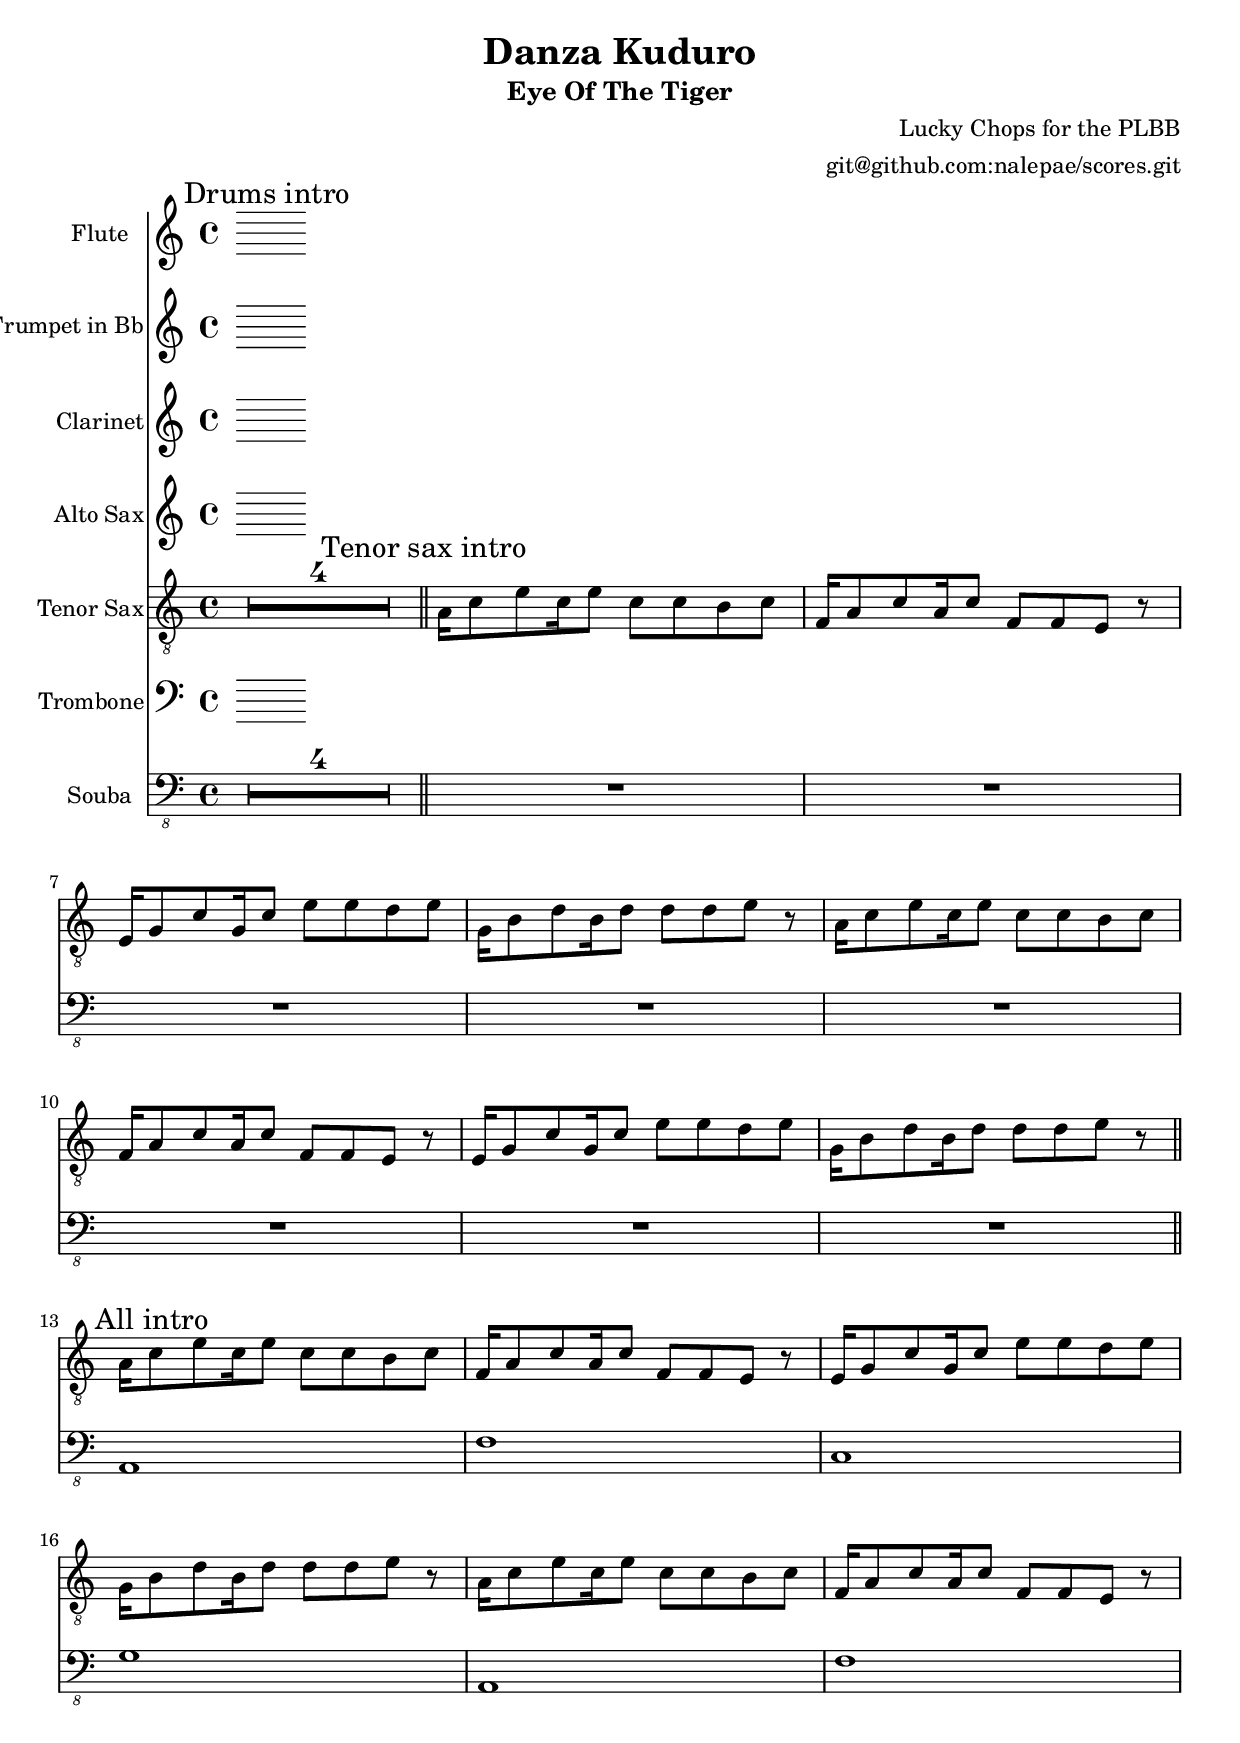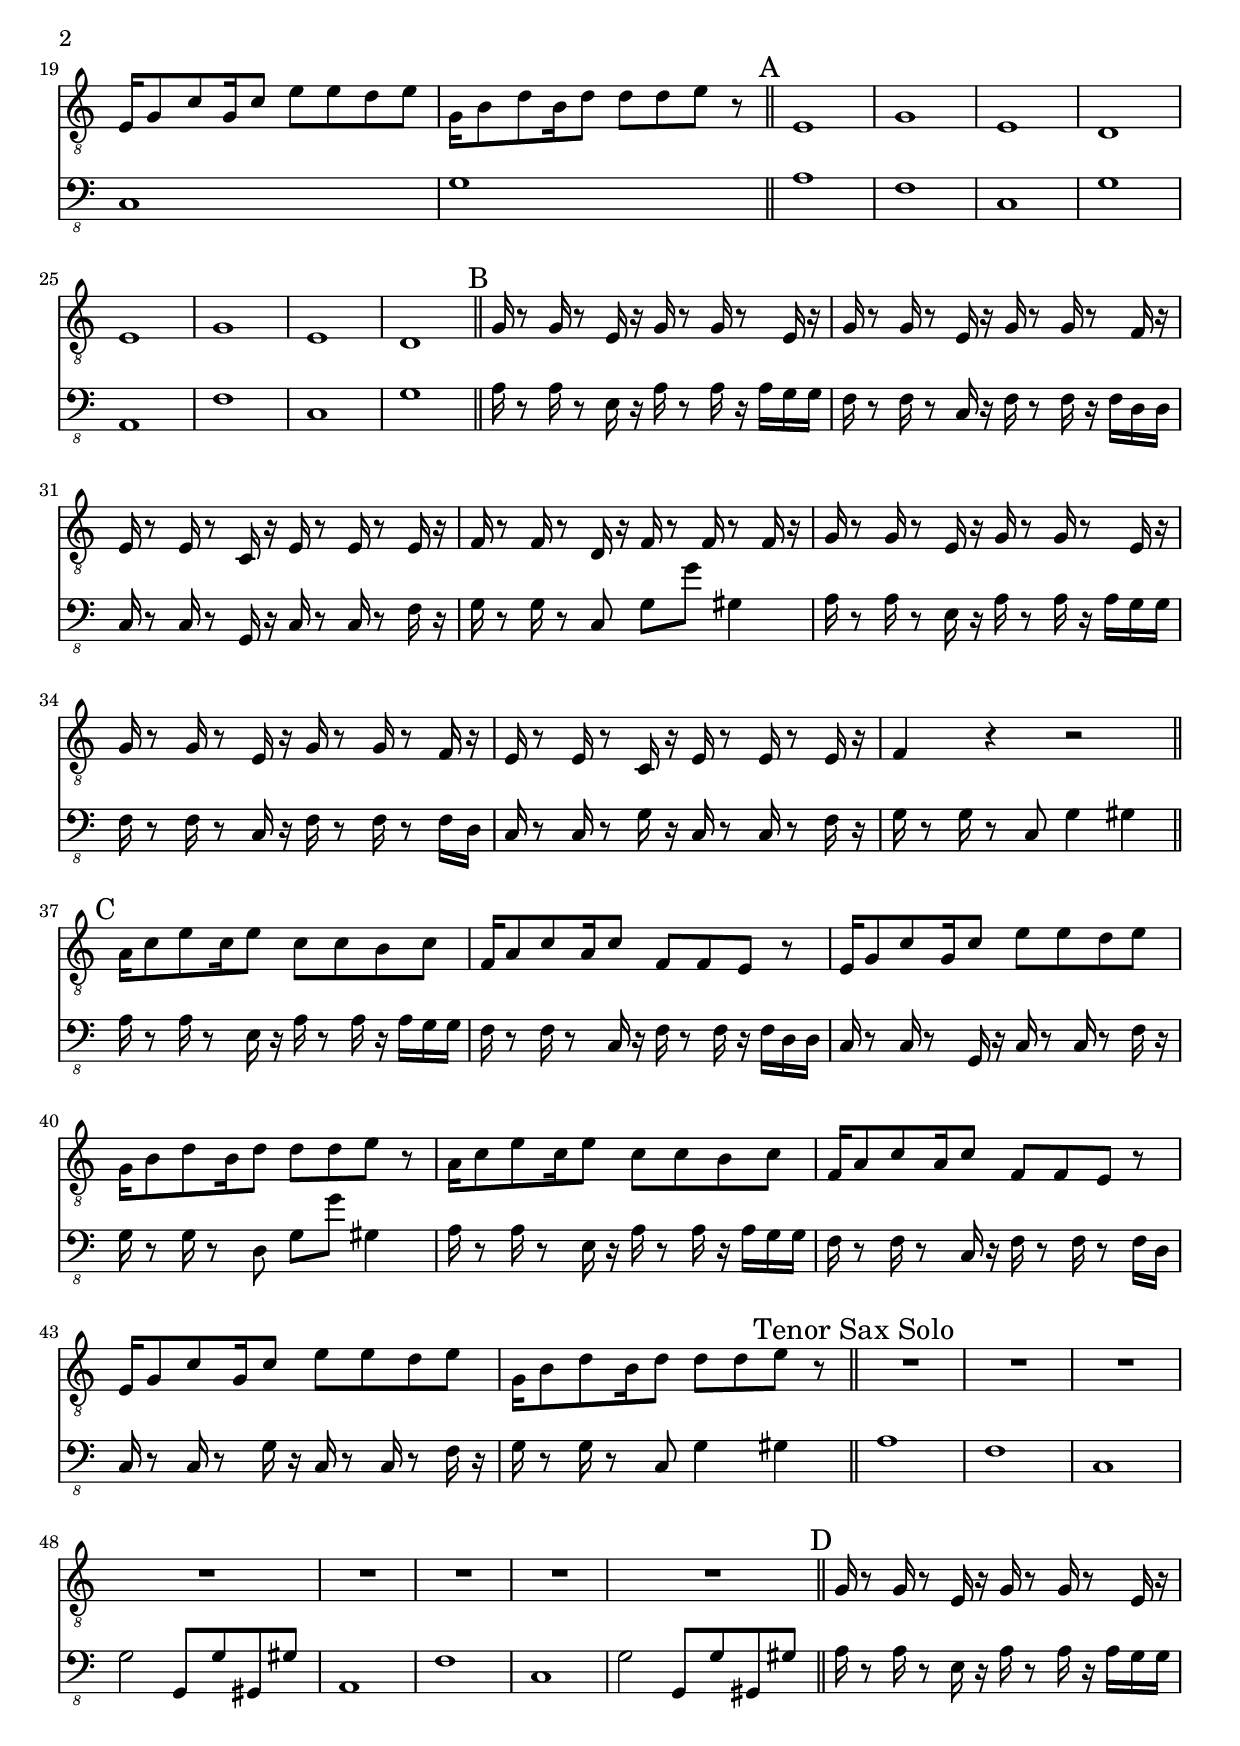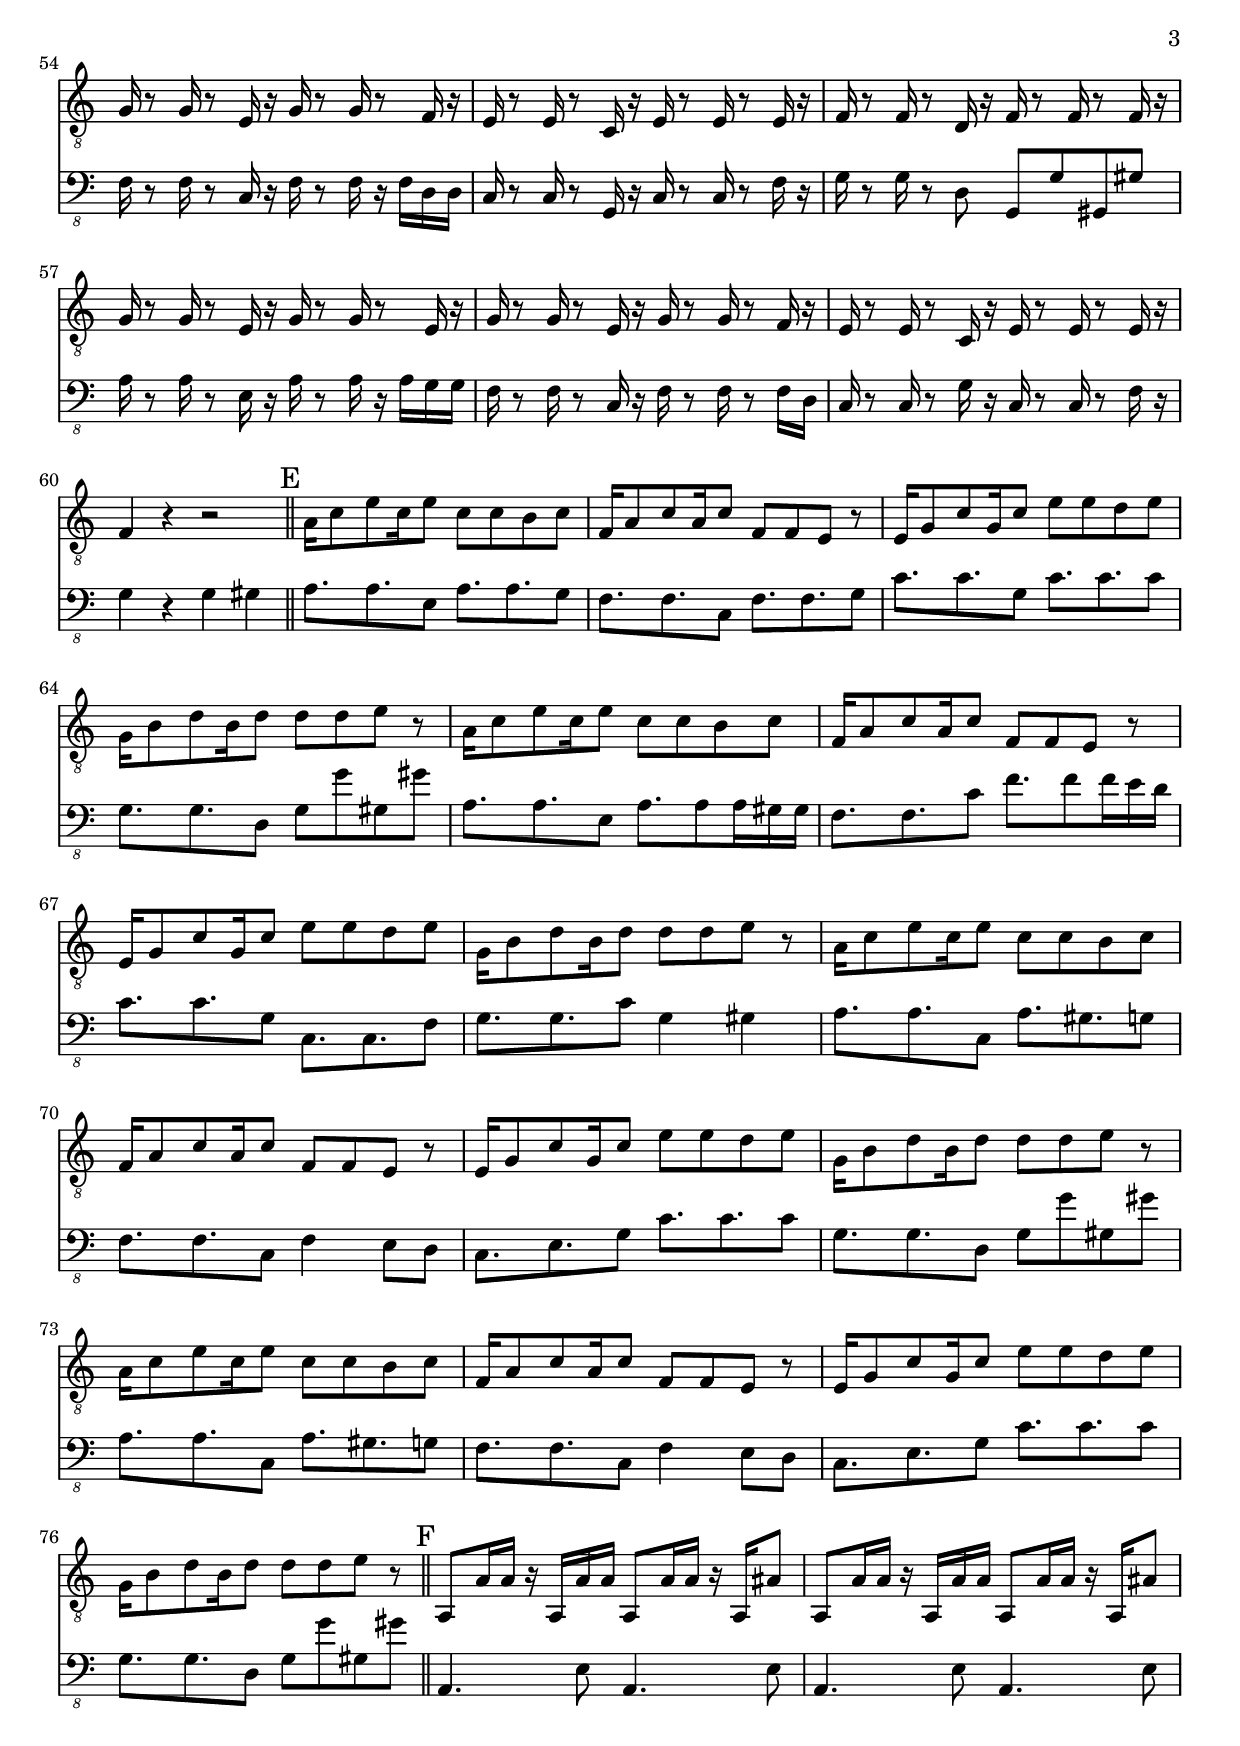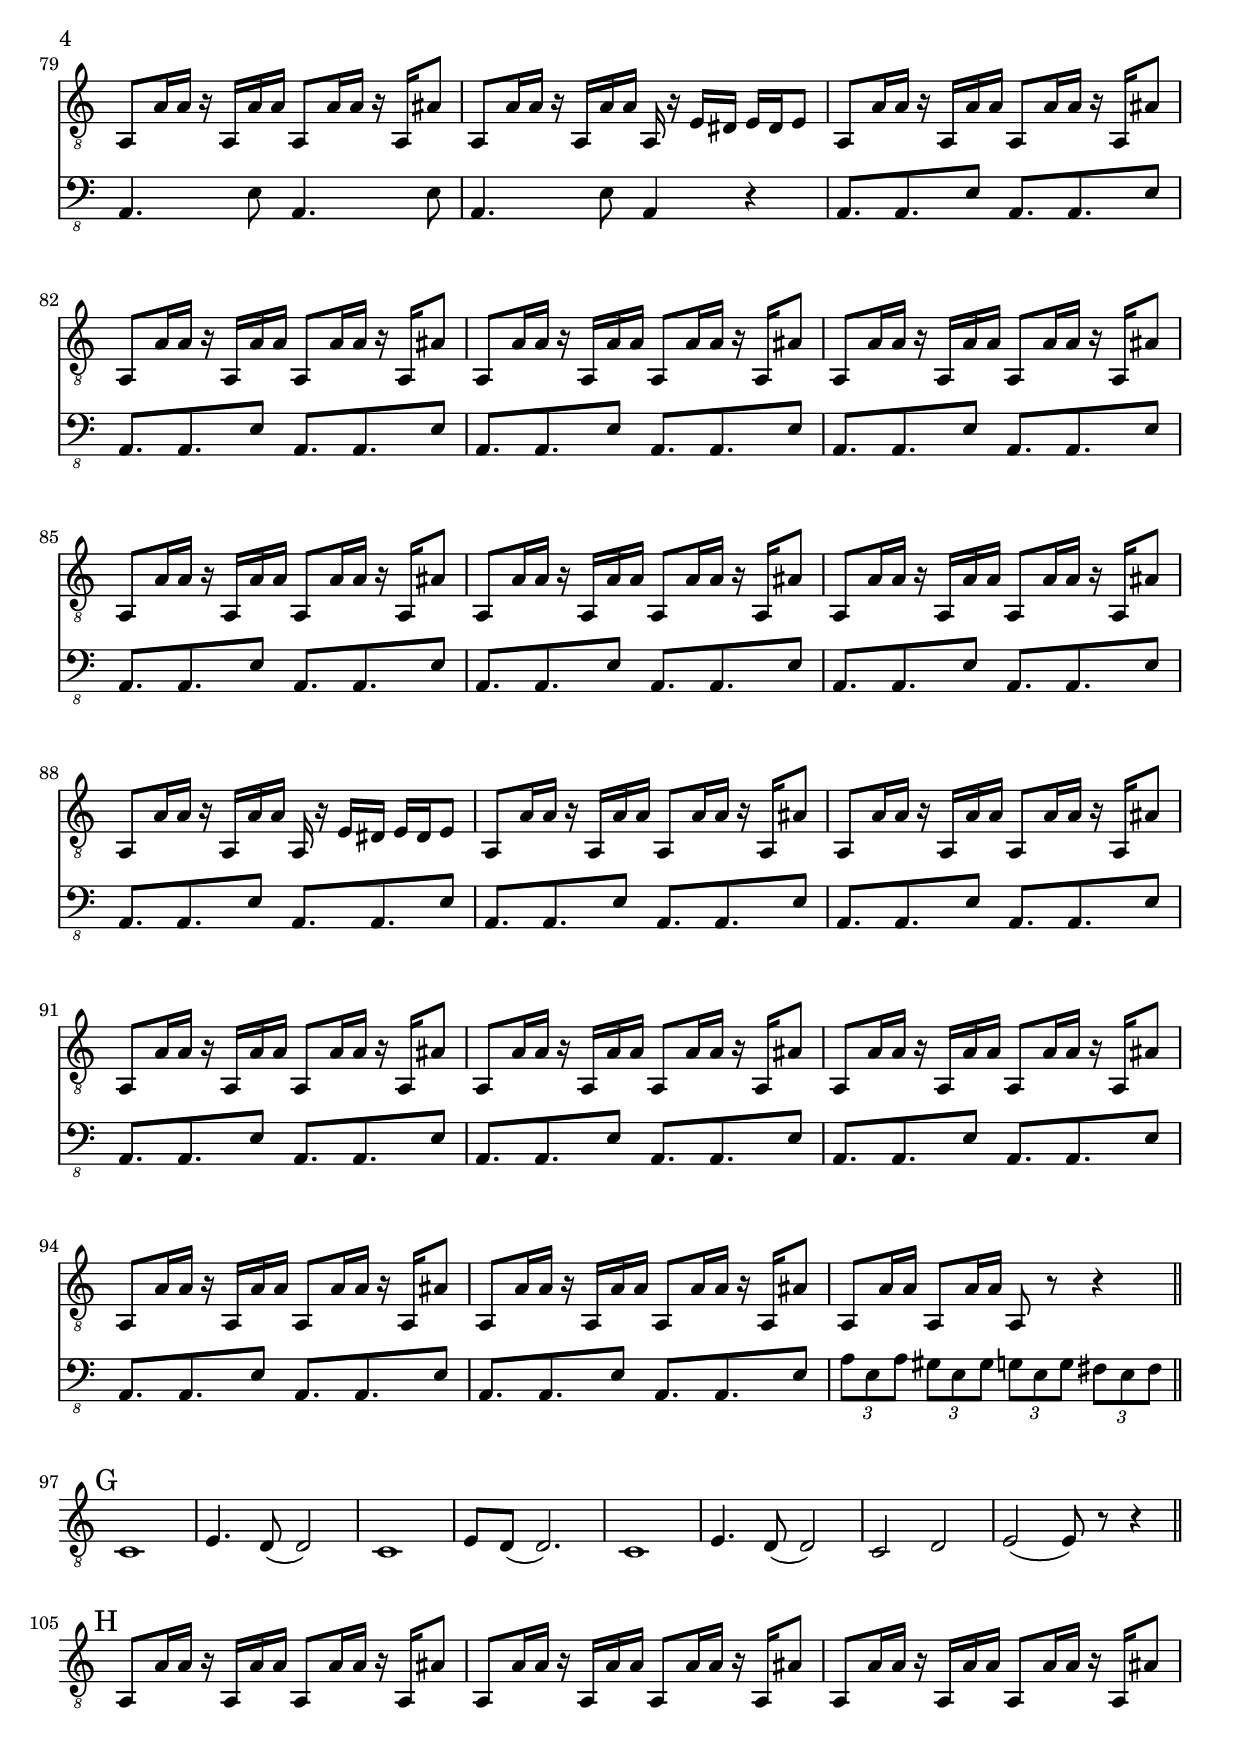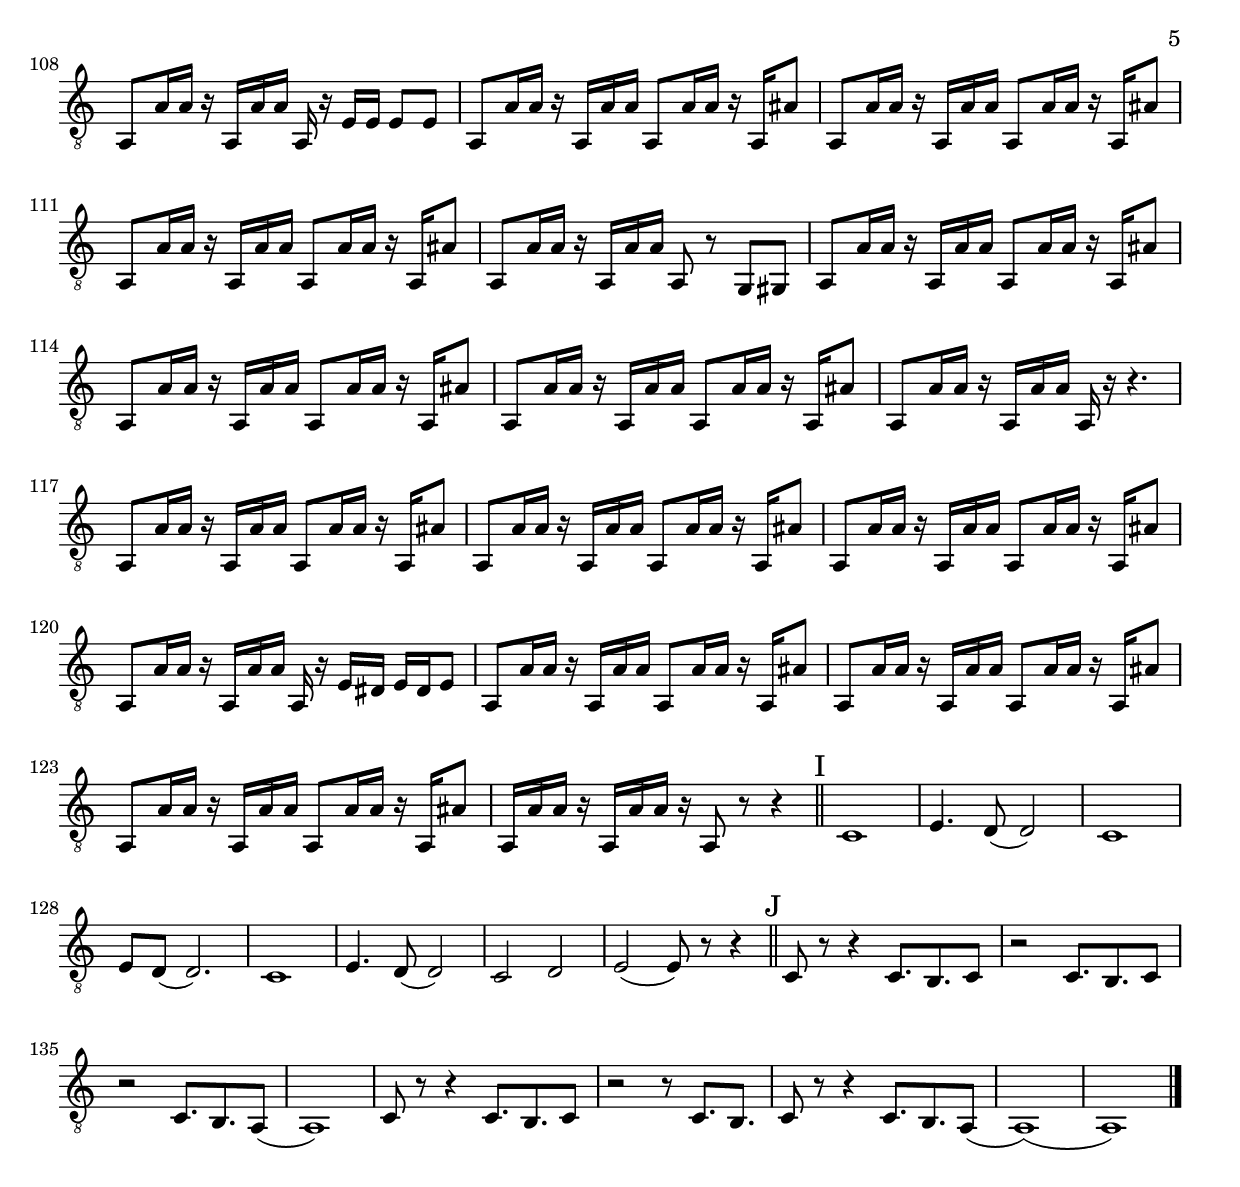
\version "2.18.2"

\header {
  title = "Danza Kuduro"
  subtitle = "Eye Of The Tiger"
  composer = "Lucky Chops for the PLBB"
  arranger = "git@github.com:nalepae/scores.git"
}

global = {
  \key a \minor
  \time 4/4
}

flute = \relative c'' {
  \global
  % Music follows here.
}

trumpetBb = \relative c'' {
  \global
  % Music follows here.
}

clarinet = \relative c'' {
  \global
  % Music follows here.
}

altoSax = \relative c'' {
  \global
  % Music follows here.
}

tenorSax = \relative c' {
  \global
  \compressFullBarRests
  \override MultiMeasureRest.expand-limit = #1

  % Drums intro
  \mark "Drums intro"
  R1*4 \bar "||"

  % Tenor sax intro
  \mark "Tenor sax intro"
  a16 c8 e c16 e8 c c b c | f,16 a8 c a16 c8 f, f e r | e16 g8 c g16 c8 e e d e | g,16 b8 d b16 d8 d d e r |
  a,16 c8 e c16 e8 c c b c | f,16 a8 c a16 c8 f, f e r | e16 g8 c g16 c8 e e d e | g,16 b8 d b16 d8 d d e r \bar "||"

  % All intro
  \mark "All intro"
  a,16 c8 e c16 e8 c c b c | f,16 a8 c a16 c8 f, f e r | e16 g8 c g16 c8 e e d e | g,16 b8 d b16 d8 d d e r |
  a,16 c8 e c16 e8 c c b c | f,16 a8 c a16 c8 f, f e r | e16 g8 c g16 c8 e e d e | g,16 b8 d b16 d8 d d e r \bar "||"

  % A
  \mark A
  e,1 | g | e | d |
  e1 | g | e | d \bar "||"

  % B
  \mark B
  g16 r8 g16 r8 e16 r g16 r8 g16 r8 e16 r | g16 r8 g16 r8 e16 r g16 r8 g16 r8 f16 r | e16 r8 e16 r8 c16 r e16 r8 e16 r8 e16 r | f16 r8 f16 r8 d16 r f16 r8 f16 r8 f16 r |
  g16 r8 g16 r8 e16 r g16 r8 g16 r8 e16 r | g16 r8 g16 r8 e16 r g16 r8 g16 r8 f16 r | e16 r8 e16 r8 c16 r e16 r8 e16 r8 e16 r | f4 r r2 \bar "||"

  % C
  \mark C
  a16 c8 e c16 e8 c c b c | f,16 a8 c a16 c8 f, f e r | e16 g8 c g16 c8 e e d e | g,16 b8 d b16 d8 d d e r |
  a,16 c8 e c16 e8 c c b c | f,16 a8 c a16 c8 f, f e r | e16 g8 c g16 c8 e e d e | g,16 b8 d b16 d8 d d e r \bar "||" 

  % Tenor Sax Solo
  \mark "Tenor Sax Solo"
  R1*8 \bar "||"

  % D
  \mark D
  g,16 r8 g16 r8 e16 r g16 r8 g16 r8 e16 r | g16 r8 g16 r8 e16 r g16 r8 g16 r8 f16 r | e16 r8 e16 r8 c16 r e16 r8 e16 r8 e16 r | f16 r8 f16 r8 d16 r f16 r8 f16 r8 f16 r |
  g16 r8 g16 r8 e16 r g16 r8 g16 r8 e16 r | g16 r8 g16 r8 e16 r g16 r8 g16 r8 f16 r | e16 r8 e16 r8 c16 r e16 r8 e16 r8 e16 r | f4 r r2 \bar "||"

  % E
  \mark E
  a16 c8 e c16 e8 c c b c | f,16 a8 c a16 c8 f, f e r | e16 g8 c g16 c8 e e d e | g,16 b8 d b16 d8 d d e r |
  a,16 c8 e c16 e8 c c b c | f,16 a8 c a16 c8 f, f e r | e16 g8 c g16 c8 e e d e | g,16 b8 d b16 d8 d d e r |
  a,16 c8 e c16 e8 c c b c | f,16 a8 c a16 c8 f, f e r | e16 g8 c g16 c8 e e d e | g,16 b8 d b16 d8 d d e r |
  a,16 c8 e c16 e8 c c b c | f,16 a8 c a16 c8 f, f e r | e16 g8 c g16 c8 e e d e | g,16 b8 d b16 d8 d d e r \bar "||" 

  % F
  \mark F
  a,,8 a'16 a r a, a' a a,8 a'16 a r a, ais'8 | a,8 a'16 a r a, a' a a,8 a'16 a r a, ais'8 | a,8 a'16 a r a, a' a a,8 a'16 a r a, ais'8 | a,8 a'16 a r a, a' a a,16 r e' dis e dis e8 |
  a,8 a'16 a r a, a' a a,8 a'16 a r a, ais'8 | a,8 a'16 a r a, a' a a,8 a'16 a r a, ais'8 | a,8 a'16 a r a, a' a a,8 a'16 a r a, ais'8 | a,8 a'16 a r a, a' a a,8 a'16 a r a, ais'8 |
  a,8 a'16 a r a, a' a a,8 a'16 a r a, ais'8 | a,8 a'16 a r a, a' a a,8 a'16 a r a, ais'8 |  a,8 a'16 a r a, a' a a,8 a'16 a r a, ais'8 | a,8 a'16 a r a, a' a a,16 r e' dis e dis e8 |
  a,8 a'16 a r a, a' a a,8 a'16 a r a, ais'8 | a,8 a'16 a r a, a' a a,8 a'16 a r a, ais'8 | a,8 a'16 a r a, a' a a,8 a'16 a r a, ais'8 | a,8 a'16 a r a, a' a a,8 a'16 a r a, ais'8 |
  a,8 a'16 a r a, a' a a,8 a'16 a r a, ais'8 | a,8 a'16 a r a, a' a a,8 a'16 a r a, ais'8 | a,8 a'16 a r a, a' a a,8 a'16 a r a, ais'8 | a,8 a'16 a a,8 a'16 a a,8 r r4 \bar "||"

  % G
  \mark G
  c1 | e4. d8 (d2) | c1 | e8 d (d2.) |
  c1 | e4. d8 (d2) | c2 d | e2 (e8) r r4 \bar "||"

  % H
  \mark H
  a,8 a'16 a r a, a' a a,8 a'16 a r a, ais'8 | a,8 a'16 a r a, a' a a,8 a'16 a r a, ais'8 | a,8 a'16 a r a, a' a a,8 a'16 a r a, ais'8 | a,8 a'16 a r a, a' a a,16 r e' e e8 e |
  a,8 a'16 a r a, a' a a,8 a'16 a r a, ais'8 | a,8 a'16 a r a, a' a a,8 a'16 a r a, ais'8 | a,8 a'16 a r a, a' a a,8 a'16 a r a, ais'8 | a,8 a'16 a r a, a' a a,8 r8 g gis |
  a8 a'16 a r a, a' a a,8 a'16 a r a, ais'8 | a,8 a'16 a r a, a' a a,8 a'16 a r a, ais'8 |  a,8 a'16 a r a, a' a a,8 a'16 a r a, ais'8 | a,8 a'16 a r a, a' a a,16 r r4. |
  a8 a'16 a r a, a' a a,8 a'16 a r a, ais'8 | a,8 a'16 a r a, a' a a,8 a'16 a r a, ais'8 | a,8 a'16 a r a, a' a a,8 a'16 a r a, ais'8 | a,8 a'16 a r a, a' a a,16 r e' dis e dis e8 |
  a,8 a'16 a r a, a' a a,8 a'16 a r a, ais'8 | a,8 a'16 a r a, a' a a,8 a'16 a r a, ais'8 | a,8 a'16 a r a, a' a a,8 a'16 a r a, ais'8 | a,16 a' a r a,16 a' a r a,8 r8 r4 \bar "||"

  % I
  \mark I
  c1 | e4. d8 (d2) | c1 | e8 d (d2.) |
  c1 | e4. d8 (d2) | c2 d | e2 (e8) r r4 \bar "||"

  % J
  \mark J
  c8 r r4 c8. b8. c8 | r2 c8. b8. c8 | r2 c8. b8. a8 (| a1) |
  c8 r r4 c8. b8. c8 | r2 r8 c8. b8. | c8 r r4 c8. b8. a8 (| a1) (| a1) \bar "|."
}

trombone = \relative c {
  \global
  % Music follows here.
}

bassTuba = \relative c {
  \global
  \compressFullBarRests
  \override MultiMeasureRest.expand-limit = #1
  \mark "Drums intro"
  R1*4 \bar "||"

  % Tenor sax intro
  \mark "Tenor sax intro"
  R1*8 \bar "||"

  % All intro
  \mark "All intro"
  a,1 | f' | c | g' |
  a,1 | f' | c | g' \bar "||"

  % A
  \mark A
  a1 | f | c | g' |
  a,1 | f' | c | g' \bar "||"

  % B
  \mark B
  a16 r8 a16 r8 e16 r a r8 a16 r a g g  | f16 r8 f16 r8 c16 r f r8 f16 r f d d | c16 r8 c16 r8 g16 r c r8 c16 r8 f16 r | g16 r8 g16 r8 c, g' g' gis,4 |
  a16 r8 a16 r8 e16 r a r8 a16 r a g g  | f16 r8 f16 r8 c16 r f r8 f16 r8 f16 d | c16 r8 c16 r8 g'16 r c, r8 c16 r8 f16 r | g16 r8 g16 r8 c, g'4 gis \bar "||"

  % C
  \mark C
  a16 r8 a16 r8 e16 r a r8 a16 r a g g  | f16 r8 f16 r8 c16 r f r8 f16 r f d d | c16 r8 c16 r8 g16 r c r8 c16 r8 f16 r | g16 r8 g16 r8 d g g' gis,4 |
  a16 r8 a16 r8 e16 r a r8 a16 r a g g  | f16 r8 f16 r8 c16 r f r8 f16 r8 f16 d | c16 r8 c16 r8 g'16 r c, r8 c16 r8 f16 r | g16 r8 g16 r8 c, g'4 gis \bar "||"

  % Tenor Sax Solo
  \mark "Tenor Sax Solo"
  a1 | f | c | g'2 g,8 g' gis, gis' |
  a,1 | f' | c | g'2 g,8 g' gis, gis' |

  % D
  \mark D
  a16 r8 a16 r8 e16 r a r8 a16 r a g g  | f16 r8 f16 r8 c16 r f r8 f16 r f d d | c16 r8 c16 r8 g16 r c r8 c16 r8 f16 r | g16 r8 g16 r8 d g, g'8 gis, gis' |
  a16 r8 a16 r8 e16 r a r8 a16 r a g g  | f16 r8 f16 r8 c16 r f r8 f16 r8 f16 d | c16 r8 c16 r8 g'16 r c, r8 c16 r8 f16 r | g4 r4 g4 gis \bar "||"

  % E
  \mark E
  a8. a8. e8 a8. a8. g8 | f8. f8. c8 f8. f8. g8 | c8. c8. g8  c8. c8. c8 | g8. g8. d8  g8 g' gis, gis' |
  a,8. a8. e8 a8. a8 a16 gis16 gis | f8. f8. c'8 f8. f8 f16 e d | c8. c8. g8  c,8. c8. f8 | g8. g8. c8 g4 gis |
  a8. a8. c,8 a'8. gis8. g8 | f8. f8. c8 f4 e8 d8 | c8. e8. g8 c8. c8. c8 | g8. g8. d8  g8 g' gis, gis' |
  a,8. a8. c,8 a'8. gis8. g8 | f8. f8. c8 f4 e8 d8 | c8. e8. g8 c8. c8. c8 | g8. g8. d8  g8 g' gis, gis' \bar "||"

  % F
  \mark F
  a,,4. e'8 a,4. e'8 | a,4. e'8 a,4. e'8 | a,4. e'8 a,4. e'8 | a,4. e'8 a,4 r4 |
  a8. a8. e'8 a,8. a8. e'8 | a,8. a8. e'8 a,8. a8. e'8 | a,8. a8. e'8 a,8. a8. e'8 | a,8. a8. e'8 a,8. a8. e'8 |
  a,8. a8. e'8 a,8. a8. e'8 | a,8. a8. e'8 a,8. a8. e'8 | a,8. a8. e'8 a,8. a8. e'8 | a,8. a8. e'8 a,8. a8. e'8 |
  a,8. a8. e'8 a,8. a8. e'8 | a,8. a8. e'8 a,8. a8. e'8 | a,8. a8. e'8 a,8. a8. e'8 | a,8. a8. e'8 a,8. a8. e'8 |
  a,8. a8. e'8 a,8. a8. e'8 | a,8. a8. e'8 a,8. a8. e'8 | a,8. a8. e'8 a,8. a8. e'8 | \times 2/3 {a8 e a} \times 2/3 {gis e gis} \times 2/3 {g e g} \times 2/3 {fis e fis} |
}

flutePart = \new Staff \with {
  instrumentName = "Flute"
  midiInstrument = "flute"
} \flute

trumpetBbPart = \new Staff \with {
  instrumentName = "Trumpet in Bb"
  midiInstrument = "trumpet"
} \trumpetBb

clarinetPart = \new Staff \with {
  instrumentName = "Clarinet"
  midiInstrument = "clarinet"
} \clarinet

altoSaxPart = \new Staff \with {
  instrumentName = "Alto Sax"
  midiInstrument = "alto sax"
} \altoSax

tenorSaxPart = \new Staff \with {
  instrumentName = "Tenor Sax"
  midiInstrument = "tenor sax"
} { \clef "treble_8" \tenorSax }

trombonePart = \new Staff \with {
  instrumentName = "Trombone"
  midiInstrument = "trombone"
} { \clef bass \trombone }

bassTubaPart = \new Staff \with {
  instrumentName = "Souba"
  midiInstrument = "tuba"
} { \clef "bass_8" \bassTuba }

\score {
  <<
    \flutePart
    \trumpetBbPart
    \clarinetPart
    \altoSaxPart
    \tenorSaxPart
    \trombonePart
    \bassTubaPart
  >>
  \layout { }
  \midi {
    \context {
      \Score
      tempoWholesPerMinute = #(ly:make-moment 100 4)
    }
  }
}
